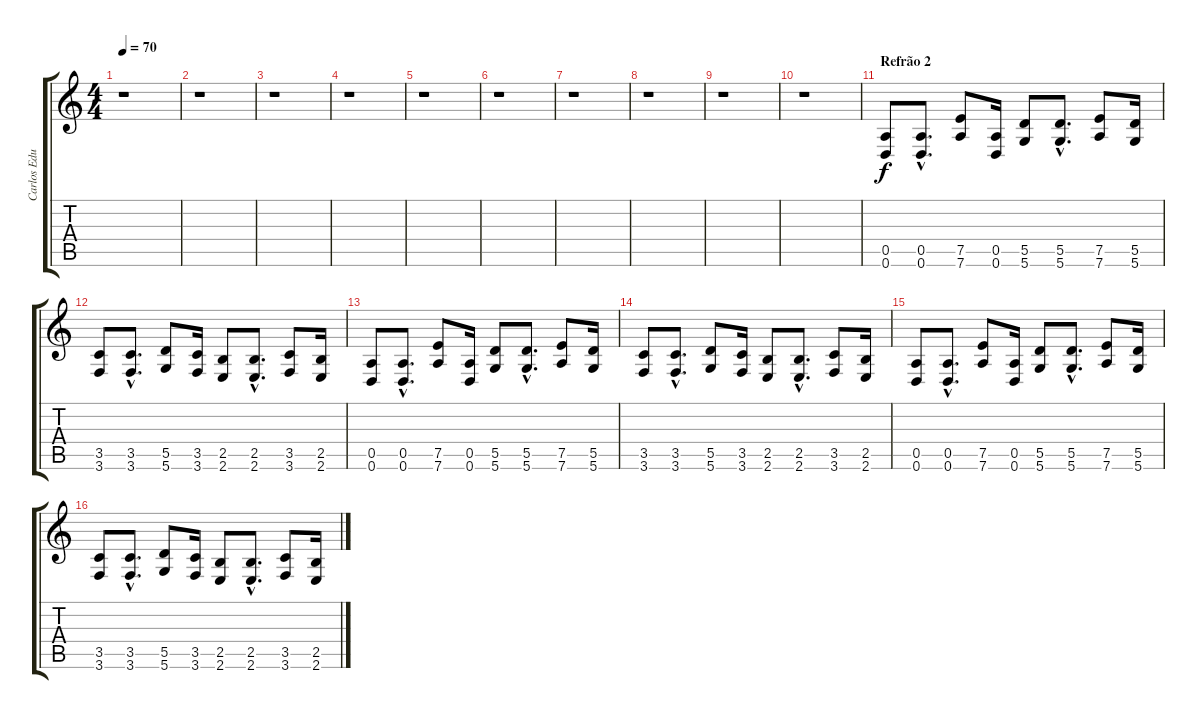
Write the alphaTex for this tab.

\track ("Carlos Eduardo [Guit]" "Carlos Edu") {instrument overdrivenguitar}
\staff {score tabs}
\tuning (E4 B3 G3 D3 A2 D2) {hide}
\ts (4 4)
\tempo 70
\clef g2
\ks c
r.1{dy f} |
r.1 |
r.1 |
r.1 |
r.1 |
r.1 |
r.1 |
r.1 |
r.1 |
r.1 |
\section ("" "Refrão 2")
(0.5 0.6).8 (0.5{hac} 0.6{hac}).8{d} (7.5 7.6).8 (0.5 0.6).16 (5.5 5.6).8 (5.5{hac} 5.6{hac}).8{d} (7.5 7.6).8 (5.5 5.6).16 |
(3.5 3.6).8 (3.5{hac} 3.6{hac}).8{d} (5.5 5.6).8 (3.5 3.6).16 (2.5 2.6).8 (2.5{hac} 2.6{hac}).8{d} (3.5 3.6).8 (2.5 2.6).16 |
(0.5 0.6).8 (0.5{hac} 0.6{hac}).8{d} (7.5 7.6).8 (0.5 0.6).16 (5.5 5.6).8 (5.5{hac} 5.6{hac}).8{d} (7.5 7.6).8 (5.5 5.6).16 |
(3.5 3.6).8 (3.5{hac} 3.6{hac}).8{d} (5.5 5.6).8 (3.5 3.6).16 (2.5 2.6).8 (2.5{hac} 2.6{hac}).8{d} (3.5 3.6).8 (2.5 2.6).16 |
(0.5 0.6).8 (0.5{hac} 0.6{hac}).8{d} (7.5 7.6).8 (0.5 0.6).16 (5.5 5.6).8 (5.5{hac} 5.6{hac}).8{d} (7.5 7.6).8 (5.5 5.6).16 |
(3.5 3.6).8 (3.5{hac} 3.6{hac}).8{d} (5.5 5.6).8 (3.5 3.6).16 (2.5 2.6).8 (2.5{hac} 2.6{hac}).8{d} (3.5 3.6).8 (2.5 2.6).16
